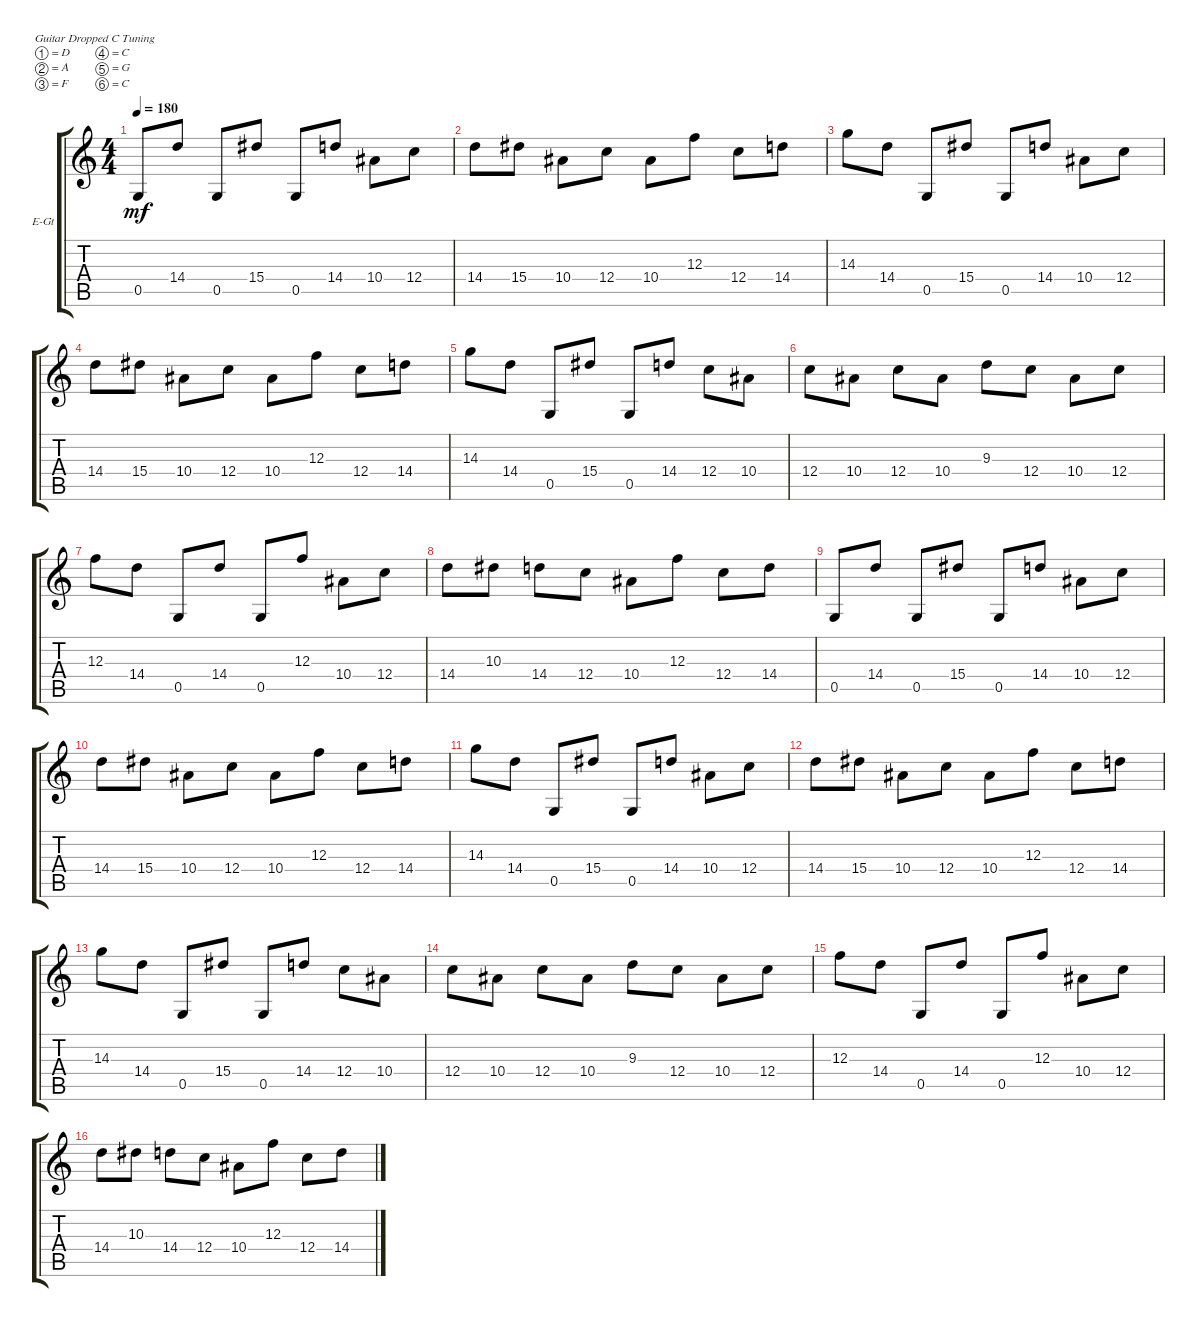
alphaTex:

\defaultSystemsLayout 4
\bracketExtendMode groupsimilarinstruments
\firstSystemTrackNameOrientation horizontal
\otherSystemsTrackNameOrientation horizontal
\track ("Electric Guitar" "E-Gt") {instrument distortionguitar}
\staff {score tabs}
\tuning (D4 A3 F3 C3 G2 C2)
\ts (4 4)
\tempo 180
\clef g2
\ks c
0.5.8{dy mf} 14.4.8 0.5.8 15.4.8 0.5.8 14.4.8 10.4.8 12.4.8 |
14.4.8 15.4.8 10.4.8 12.4.8 10.4.8 12.3.8 12.4.8 14.4.8 |
14.3.8 14.4.8 0.5.8 15.4.8 0.5.8 14.4.8 10.4.8 12.4.8 |
14.4.8 15.4.8 10.4.8 12.4.8 10.4.8 12.3.8 12.4.8 14.4.8 |
14.3.8 14.4.8 0.5.8 15.4.8 0.5.8 14.4.8 12.4.8 10.4.8 |
12.4.8 10.4.8 12.4.8 10.4.8 9.3.8 12.4.8 10.4.8 12.4.8 |
12.3.8 14.4.8 0.5.8 14.4.8 0.5.8 12.3.8 10.4.8 12.4.8 |
14.4.8 10.3.8 14.4.8 12.4.8 10.4.8 12.3.8 12.4.8 14.4.8 |
0.5.8 14.4.8 0.5.8 15.4.8 0.5.8 14.4.8 10.4.8 12.4.8 |
14.4.8 15.4.8 10.4.8 12.4.8 10.4.8 12.3.8 12.4.8 14.4.8 |
14.3.8 14.4.8 0.5.8 15.4.8 0.5.8 14.4.8 10.4.8 12.4.8 |
14.4.8 15.4.8 10.4.8 12.4.8 10.4.8 12.3.8 12.4.8 14.4.8 |
14.3.8 14.4.8 0.5.8 15.4.8 0.5.8 14.4.8 12.4.8 10.4.8 |
12.4.8 10.4.8 12.4.8 10.4.8 9.3.8 12.4.8 10.4.8 12.4.8 |
12.3.8 14.4.8 0.5.8 14.4.8 0.5.8 12.3.8 10.4.8 12.4.8 |
14.4.8 10.3.8 14.4.8 12.4.8 10.4.8 12.3.8 12.4.8 14.4.8
